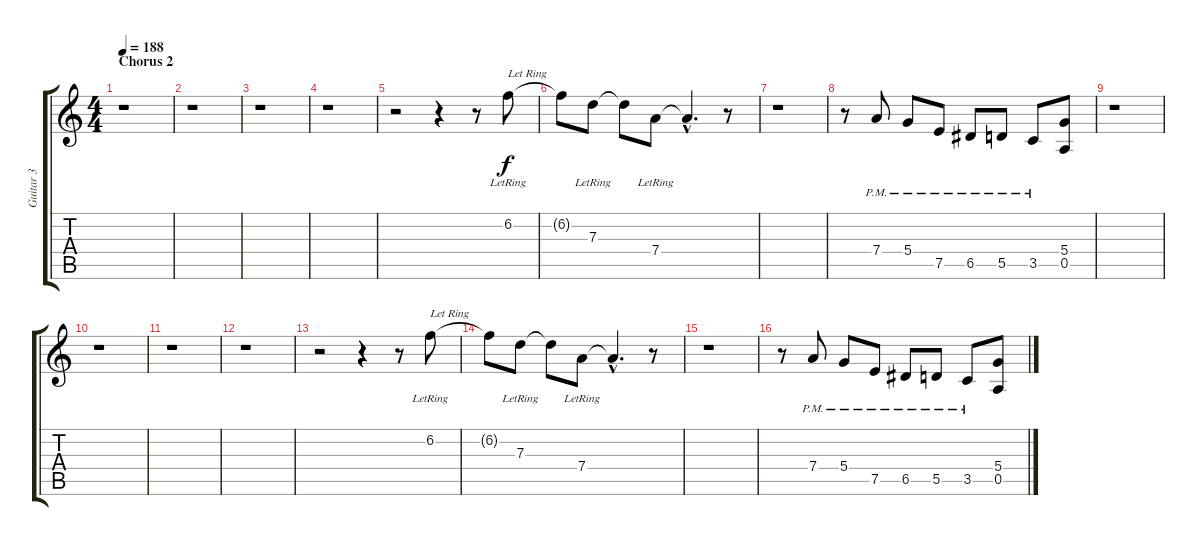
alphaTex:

\track ("Guitar 3" "Guitar 3") {instrument electricguitarclean}
\staff {score tabs}
\tuning (E4 B3 G3 D3 A2 E2) {hide}
\ts (4 4)
\section ("" "Chorus 2")
\tempo 188
\clef g2
\ks c
r.1{dy f} |
r.1 |
r.1 |
r.1 |
r.2 r.4 r.8 6.2{lr}.8{txt "Let Ring"} |
6.2{t}.8 7.3{lr}.8 7.3{t}.8 7.4{lr}.8 7.4{hac t}.4{d} r.8 |
r.1 |
r.8 7.4{pm}.8 5.4{pm}.8 7.5{pm}.8 6.5{pm}.8 5.5{pm}.8 3.5{pm}.8 (5.4 0.5).8 |
r.1 |
r.1 |
r.1 |
r.1 |
r.2 r.4 r.8 6.2{lr}.8{txt "Let Ring"} |
6.2{t}.8 7.3{lr}.8 7.3{t}.8 7.4{lr}.8 7.4{hac t}.4{d} r.8 |
r.1 |
r.8 7.4{pm}.8 5.4{pm}.8 7.5{pm}.8 6.5{pm}.8 5.5{pm}.8 3.5{pm}.8 (5.4 0.5).8
